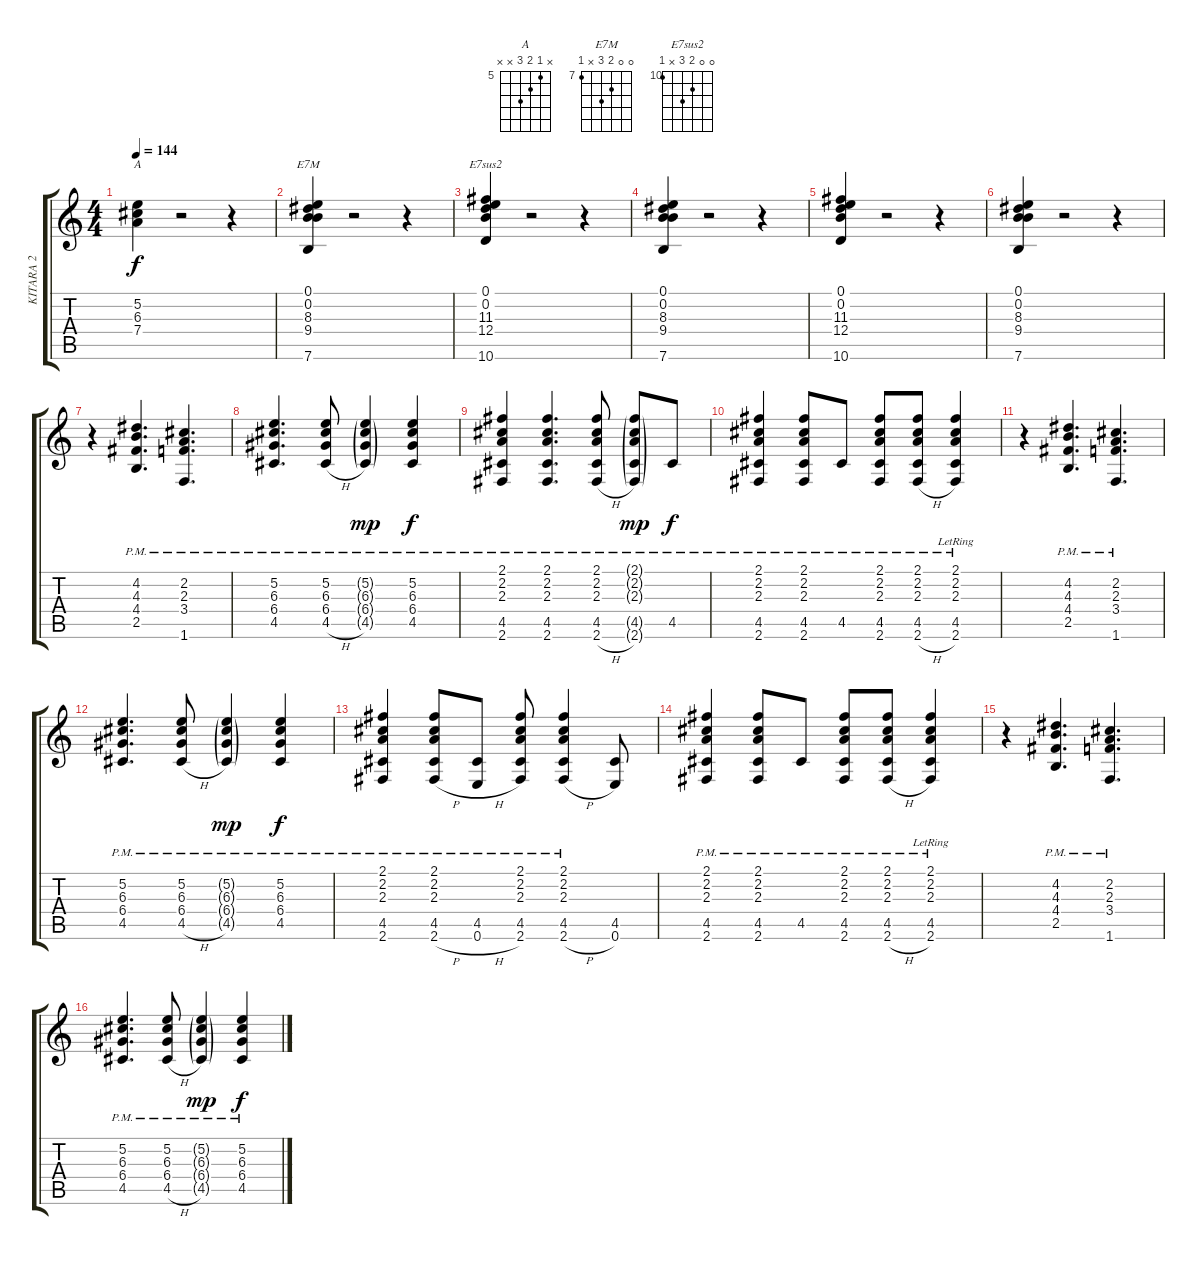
\track ("KITARA 2" "KITARA 2") {instrument electricguitarclean}
\staff {score tabs}
\tuning (E4 B3 G3 D3 A2 E2) {hide}
\chord ("A" x 5 6 7 x x) {firstfret 5}
\chord ("E7M" 0 0 8 9 x 7) {firstfret 7}
\chord ("E7sus2" 0 0 11 12 x 10) {firstfret 10}
\ts (4 4)
\tempo 144
\clef g2
\ks c
(5.2 6.3 7.4).4{ch "A" dy f} r.2 r.4 |
(0.1 0.2 8.3 9.4 7.6).4{ch "E7M"} r.2 r.4 |
(0.1 0.2 11.3 12.4 10.6).4{ch "E7sus2"} r.2 r.4 |
(0.1 0.2 8.3 9.4 7.6).4 r.2 r.4 |
(0.1 0.2 11.3 12.4 10.6).4 r.2 r.4 |
(0.1 0.2 8.3 9.4 7.6).4 r.2 r.4 |
r.4 (4.2{pm} 4.3{pm} 4.4{pm} 2.5{pm}).4{d beam Up} (2.2{pm} 2.3{pm} 3.4{pm} 1.6{pm}).4{d} |
(5.2{pm} 6.3{pm} 6.4{pm} 4.5{pm}).4{d} (5.2{pm} 6.3{pm} 6.4{pm} 4.5{h pm}).8 (5.2{g pm} 6.3{g pm} 6.4{g pm} 4.5{g pm}).4{dy mp} (5.2{pm} 6.3{pm} 6.4{pm} 4.5{pm}).4{dy f} |
(2.1{pm} 2.2{pm} 2.3{pm} 4.5{pm} 2.6{pm}).4 (2.1{pm} 2.2{pm} 2.3{pm} 4.5{pm} 2.6{pm}).4{d} (2.1{pm} 2.2{pm} 2.3{pm} 4.5{pm} 2.6{h pm}).8 (2.1{g pm} 2.2{g pm} 2.3{g pm} 4.5{g pm} 2.6{g pm}).8{dy mp} 4.5{pm}.8{dy f} |
(2.1{pm} 2.2{pm} 2.3{pm} 4.5{pm} 2.6{pm}).4 (2.1{pm} 2.2{pm} 2.3{pm} 4.5{pm} 2.6{pm}).8 4.5{pm}.8 (2.1{pm} 2.2{pm} 2.3{pm} 4.5{pm} 2.6{pm}).8 (2.1{pm} 2.2{pm} 2.3{pm} 4.5{pm} 2.6{h pm}).8 (2.1{pm lr} 2.2{pm lr} 2.3{pm lr} 4.5{pm lr} 2.6{pm lr}).4 |
r.4 (4.2{pm} 4.3{pm} 4.4{pm} 2.5{pm}).4{d beam Up} (2.2{pm} 2.3{pm} 3.4{pm} 1.6{pm}).4{d} |
(5.2{pm} 6.3{pm} 6.4{pm} 4.5{pm}).4{d} (5.2{pm} 6.3{pm} 6.4{pm} 4.5{h pm}).8 (5.2{g pm} 6.3{g pm} 6.4{g pm} 4.5{g pm}).4{dy mp} (5.2{pm} 6.3{pm} 6.4{pm} 4.5{pm}).4{dy f} |
(2.1{pm} 2.2{pm} 2.3{pm} 4.5{pm} 2.6{pm}).4 (2.1{pm} 2.2{pm} 2.3{pm} 4.5{pm} 2.6{h pm}).8 (4.5 0.6{h pm}).8 (2.1{pm} 2.2{pm} 2.3{pm} 4.5{pm} 2.6{pm}).8 (2.1{pm} 2.2{pm} 2.3{pm} 4.5{pm} 2.6{h pm}).4 (4.5 0.6).8 |
(2.1{pm} 2.2{pm} 2.3{pm} 4.5{pm} 2.6{pm}).4 (2.1{pm} 2.2{pm} 2.3{pm} 4.5{pm} 2.6{pm}).8 4.5{pm}.8 (2.1{pm} 2.2{pm} 2.3{pm} 4.5{pm} 2.6{pm}).8 (2.1{pm} 2.2{pm} 2.3{pm} 4.5{pm} 2.6{h pm}).8 (2.1{pm lr} 2.2{pm lr} 2.3{pm lr} 4.5{pm lr} 2.6{pm lr}).4 |
r.4 (4.2{pm} 4.3{pm} 4.4{pm} 2.5{pm}).4{d beam Up} (2.2{pm} 2.3{pm} 3.4{pm} 1.6{pm}).4{d} |
(5.2{pm} 6.3{pm} 6.4{pm} 4.5{pm}).4{d} (5.2{pm} 6.3{pm} 6.4{pm} 4.5{h pm}).8 (5.2{g pm} 6.3{g pm} 6.4{g pm} 4.5{g pm}).4{dy mp} (5.2{pm} 6.3{pm} 6.4{pm} 4.5{pm}).4{dy f}
